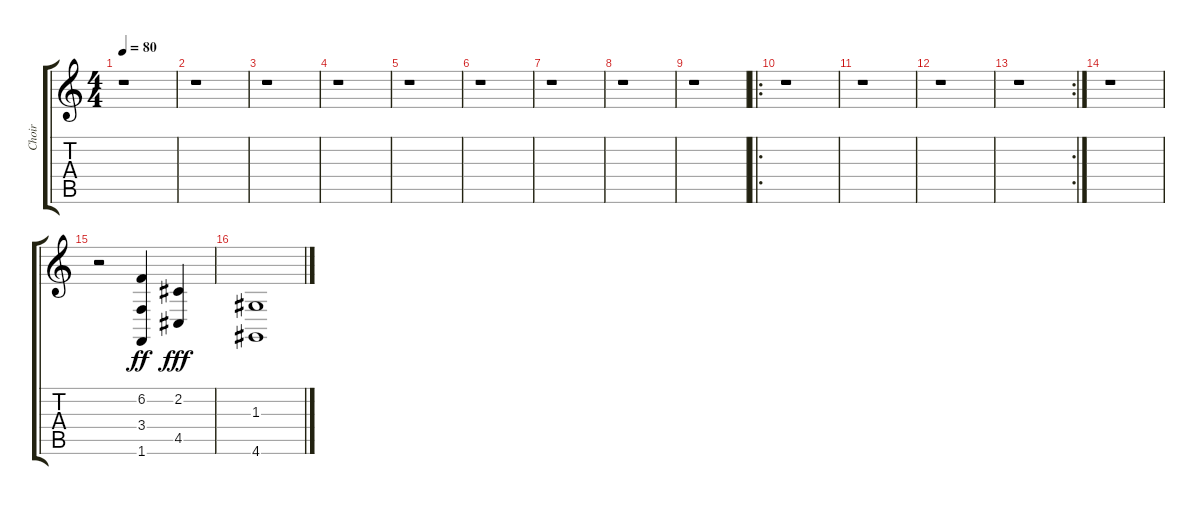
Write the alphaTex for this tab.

\track ("Choir" "Choir") {instrument stringensemble1}
\staff {score tabs}
\tuning (E4 B3 G3 D3 A2 E2) {hide}
\ts (4 4)
\tempo 80
\clef g2
\ks c
r.1{dy fff} |
r.1 |
r.1 |
r.1 |
r.1 |
r.1 |
r.1 |
r.1 |
r.1 |
\ro
r.1 |
r.1 |
r.1 |
\rc 2
r.1 |
r.1 |
r.2 (6.2 3.4 1.6).4{dy ff} (2.2 4.5).4{dy fff} |
(1.3 4.6).1
